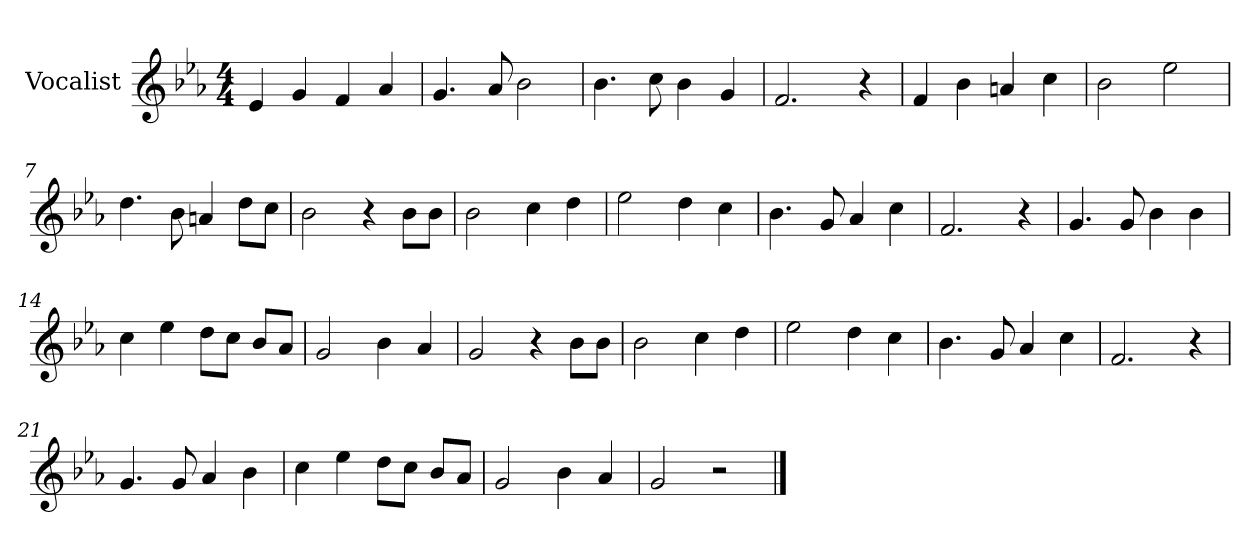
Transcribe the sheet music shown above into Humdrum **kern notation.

**kern
*part1
*staff1
*I"Vocalist
*k[b-e-a-]
*E-:
*M4/4
=1
4e-
4g
4f
4a-
=2
4.g
8a-
2b-
=3
4.b-
8cc
4b-
4g
=4
2.f
4r
=5
4f
4b-
4an
4cc
=6
2b-
2ee-
=7
4.dd
8b-
4an
8ddL
8ccJ
=8
2b-
4r
8b-L
8b-J
=9
2b-
4cc
4dd
=10
2ee-
4dd
4cc
=11
4.b-
8g
4a-
4cc
=12
2.f
4r
=13
4.g
8g
4b-
4b-
=14
4cc
4ee-
8ddL
8ccJ
8b-L
8a-J
=15
2g
4b-
4a-
=16
2g
4r
8b-L
8b-J
=17
2b-
4cc
4dd
=18
2ee-
4dd
4cc
=19
4.b-
8g
4a-
4cc
=20
2.f
4r
=21
4.g
8g
4a-
4b-
=22
4cc
4ee-
8ddL
8ccJ
8b-L
8a-J
=23
2g
4b-
4a-
=24
2g
2r
==
*-
